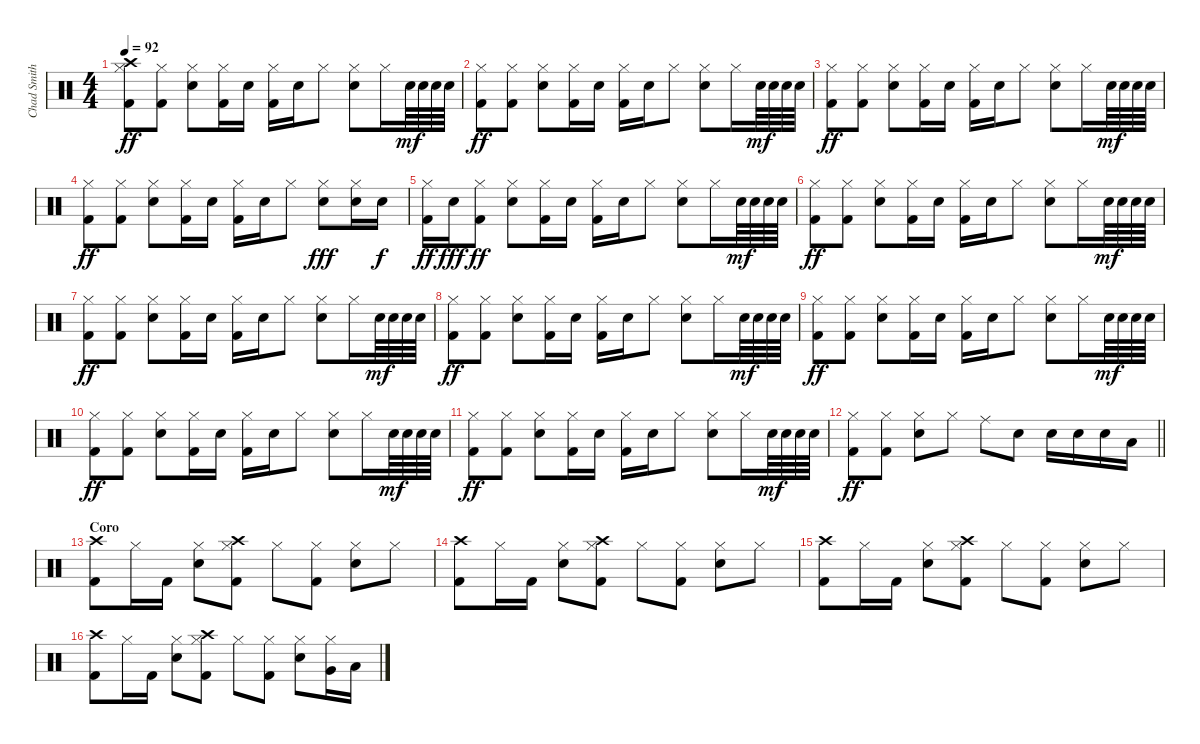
\track ("Chad Smith" "Chad Smith") {instrument percussion}
\staff {score}
\articulation defaults
\ts (4 4)
\tempo 92
\clef neutral
\ks c
("Crash high (hit)" "Hi-Hat (closed)" "Kick (hit) 2").8{dy ff} ("Hi-Hat (closed)" "Kick (hit) 2").8 ("Hi-Hat (closed)" "Electric Snare (hit)").8 ("Hi-Hat (closed)" "Kick (hit) 2").16 "Electric Snare (hit)".16 ("Hi-Hat (closed)" "Kick (hit) 2").16 "Electric Snare (hit)".16 "Hi-Hat (closed)".8 ("Hi-Hat (closed)" "Electric Snare (hit)").8 "Hi-Hat (closed)".16 "Electric Snare (hit)".64{dy mf} "Electric Snare (hit)".64 "Electric Snare (hit)".64 "Electric Snare (hit)".64 |
("Hi-Hat (closed)" "Kick (hit) 2").8{dy ff} ("Hi-Hat (closed)" "Kick (hit) 2").8 ("Hi-Hat (closed)" "Electric Snare (hit)").8 ("Hi-Hat (closed)" "Kick (hit) 2").16 "Electric Snare (hit)".16 ("Hi-Hat (closed)" "Kick (hit) 2").16 "Electric Snare (hit)".16 "Hi-Hat (closed)".8 ("Hi-Hat (closed)" "Electric Snare (hit)").8 "Hi-Hat (closed)".16 "Electric Snare (hit)".64{dy mf} "Electric Snare (hit)".64 "Electric Snare (hit)".64 "Electric Snare (hit)".64 |
("Hi-Hat (closed)" "Kick (hit) 2").8{dy ff} ("Hi-Hat (closed)" "Kick (hit) 2").8 ("Hi-Hat (closed)" "Electric Snare (hit)").8 ("Hi-Hat (closed)" "Kick (hit) 2").16 "Electric Snare (hit)".16 ("Hi-Hat (closed)" "Kick (hit) 2").16 "Electric Snare (hit)".16 "Hi-Hat (closed)".8 ("Hi-Hat (closed)" "Electric Snare (hit)").8 "Hi-Hat (closed)".16 "Electric Snare (hit)".64{dy mf} "Electric Snare (hit)".64 "Electric Snare (hit)".64 "Electric Snare (hit)".64 |
("Hi-Hat (closed)" "Kick (hit) 2").8{dy ff} ("Hi-Hat (closed)" "Kick (hit) 2").8 ("Hi-Hat (closed)" "Electric Snare (hit)").8 ("Hi-Hat (closed)" "Kick (hit) 2").16 "Electric Snare (hit)".16 ("Hi-Hat (closed)" "Kick (hit) 2").16 "Electric Snare (hit)".16 "Hi-Hat (closed)".8 ("Hi-Hat (closed)" "Electric Snare (hit)").8{dy fff} ("Hi-Hat (closed)" "Electric Snare (hit)").16 "Electric Snare (hit)".16{dy f} |
("Hi-Hat (closed)" "Kick (hit) 2").16{dy ff} "Electric Snare (hit)".16{dy fff} ("Hi-Hat (closed)" "Kick (hit) 2").8{dy ff} ("Hi-Hat (closed)" "Electric Snare (hit)").8 ("Hi-Hat (closed)" "Kick (hit) 2").16 "Electric Snare (hit)".16 ("Hi-Hat (closed)" "Kick (hit) 2").16 "Electric Snare (hit)".16 "Hi-Hat (closed)".8 ("Hi-Hat (closed)" "Electric Snare (hit)").8 "Hi-Hat (closed)".16 "Electric Snare (hit)".64{dy mf} "Electric Snare (hit)".64 "Electric Snare (hit)".64 "Electric Snare (hit)".64 |
("Hi-Hat (closed)" "Kick (hit) 2").8{dy ff} ("Hi-Hat (closed)" "Kick (hit) 2").8 ("Hi-Hat (closed)" "Electric Snare (hit)").8 ("Hi-Hat (closed)" "Kick (hit) 2").16 "Electric Snare (hit)".16 ("Hi-Hat (closed)" "Kick (hit) 2").16 "Electric Snare (hit)".16 "Hi-Hat (closed)".8 ("Hi-Hat (closed)" "Electric Snare (hit)").8 "Hi-Hat (closed)".16 "Electric Snare (hit)".64{dy mf} "Electric Snare (hit)".64 "Electric Snare (hit)".64 "Electric Snare (hit)".64 |
("Hi-Hat (closed)" "Kick (hit) 2").8{dy ff} ("Hi-Hat (closed)" "Kick (hit) 2").8 ("Hi-Hat (closed)" "Electric Snare (hit)").8 ("Hi-Hat (closed)" "Kick (hit) 2").16 "Electric Snare (hit)".16 ("Hi-Hat (closed)" "Kick (hit) 2").16 "Electric Snare (hit)".16 "Hi-Hat (closed)".8 ("Hi-Hat (closed)" "Electric Snare (hit)").8 "Hi-Hat (closed)".16 "Electric Snare (hit)".64{dy mf} "Electric Snare (hit)".64 "Electric Snare (hit)".64 "Electric Snare (hit)".64 |
("Hi-Hat (closed)" "Kick (hit) 2").8{dy ff} ("Hi-Hat (closed)" "Kick (hit) 2").8 ("Hi-Hat (closed)" "Electric Snare (hit)").8 ("Hi-Hat (closed)" "Kick (hit) 2").16 "Electric Snare (hit)".16 ("Hi-Hat (closed)" "Kick (hit) 2").16 "Electric Snare (hit)".16 "Hi-Hat (closed)".8 ("Hi-Hat (closed)" "Electric Snare (hit)").8 "Hi-Hat (closed)".16 "Electric Snare (hit)".64{dy mf} "Electric Snare (hit)".64 "Electric Snare (hit)".64 "Electric Snare (hit)".64 |
("Hi-Hat (closed)" "Kick (hit) 2").8{dy ff} ("Hi-Hat (closed)" "Kick (hit) 2").8 ("Hi-Hat (closed)" "Electric Snare (hit)").8 ("Hi-Hat (closed)" "Kick (hit) 2").16 "Electric Snare (hit)".16 ("Hi-Hat (closed)" "Kick (hit) 2").16 "Electric Snare (hit)".16 "Hi-Hat (closed)".8 ("Hi-Hat (closed)" "Electric Snare (hit)").8 "Hi-Hat (closed)".16 "Electric Snare (hit)".64{dy mf} "Electric Snare (hit)".64 "Electric Snare (hit)".64 "Electric Snare (hit)".64 |
("Hi-Hat (closed)" "Kick (hit) 2").8{dy ff} ("Hi-Hat (closed)" "Kick (hit) 2").8 ("Hi-Hat (closed)" "Electric Snare (hit)").8 ("Hi-Hat (closed)" "Kick (hit) 2").16 "Electric Snare (hit)".16 ("Hi-Hat (closed)" "Kick (hit) 2").16 "Electric Snare (hit)".16 "Hi-Hat (closed)".8 ("Hi-Hat (closed)" "Electric Snare (hit)").8 "Hi-Hat (closed)".16 "Electric Snare (hit)".64{dy mf} "Electric Snare (hit)".64 "Electric Snare (hit)".64 "Electric Snare (hit)".64 |
("Hi-Hat (closed)" "Kick (hit) 2").8{dy ff} ("Hi-Hat (closed)" "Kick (hit) 2").8 ("Hi-Hat (closed)" "Electric Snare (hit)").8 ("Hi-Hat (closed)" "Kick (hit) 2").16 "Electric Snare (hit)".16 ("Hi-Hat (closed)" "Kick (hit) 2").16 "Electric Snare (hit)".16 "Hi-Hat (closed)".8 ("Hi-Hat (closed)" "Electric Snare (hit)").8 "Hi-Hat (closed)".16 "Electric Snare (hit)".64{dy mf} "Electric Snare (hit)".64 "Electric Snare (hit)".64 "Electric Snare (hit)".64 |
\barLineRight lightlight
("Hi-Hat (closed)" "Kick (hit) 2").8{dy ff} ("Hi-Hat (closed)" "Kick (hit) 2").8 ("Hi-Hat (closed)" "Electric Snare (hit)").8 "Hi-Hat (closed)".8 "Ride (middle)".8 "Electric Snare (hit)".8 "Electric Snare (hit)".16 "Electric Snare (hit)".16 "Electric Snare (hit)".16 "Low Tom (hit)".16 |
\section ("" "Coro")
("Crash high (hit)" "Kick (hit) 2").8 "Hi-Hat (closed)".16 "Kick (hit) 2".16 ("Hi-Hat (closed)" "Electric Snare (hit)").8 ("Crash high (hit)" "Hi-Hat (closed)" "Kick (hit) 2").8 "Hi-Hat (closed)".8 ("Hi-Hat (closed)" "Kick (hit) 2").8 ("Hi-Hat (closed)" "Electric Snare (hit)").8 "Hi-Hat (closed)".8 |
("Crash high (hit)" "Kick (hit) 2").8 "Hi-Hat (closed)".16 "Kick (hit) 2".16 ("Hi-Hat (closed)" "Electric Snare (hit)").8 ("Crash high (hit)" "Hi-Hat (closed)" "Kick (hit) 2").8 "Hi-Hat (closed)".8 ("Hi-Hat (closed)" "Kick (hit) 2").8 ("Hi-Hat (closed)" "Electric Snare (hit)").8 "Hi-Hat (closed)".8 |
("Crash high (hit)" "Kick (hit) 2").8 "Hi-Hat (closed)".16 "Kick (hit) 2".16 ("Hi-Hat (closed)" "Electric Snare (hit)").8 ("Crash high (hit)" "Hi-Hat (closed)" "Kick (hit) 2").8 "Hi-Hat (closed)".8 ("Hi-Hat (closed)" "Kick (hit) 2").8 ("Hi-Hat (closed)" "Electric Snare (hit)").8 "Hi-Hat (closed)".8 |
("Crash high (hit)" "Kick (hit) 2").8 "Hi-Hat (closed)".16 "Kick (hit) 2".16 ("Hi-Hat (closed)" "Electric Snare (hit)").8 ("Crash high (hit)" "Hi-Hat (closed)" "Kick (hit) 2").8 "Hi-Hat (closed)".8 ("Hi-Hat (closed)" "Kick (hit) 2").8 ("Hi-Hat (closed)" "Electric Snare (hit)").8 ("Hi-Hat (closed)" "Very Low Tom (hit)").16 "Low Tom (hit)".16
